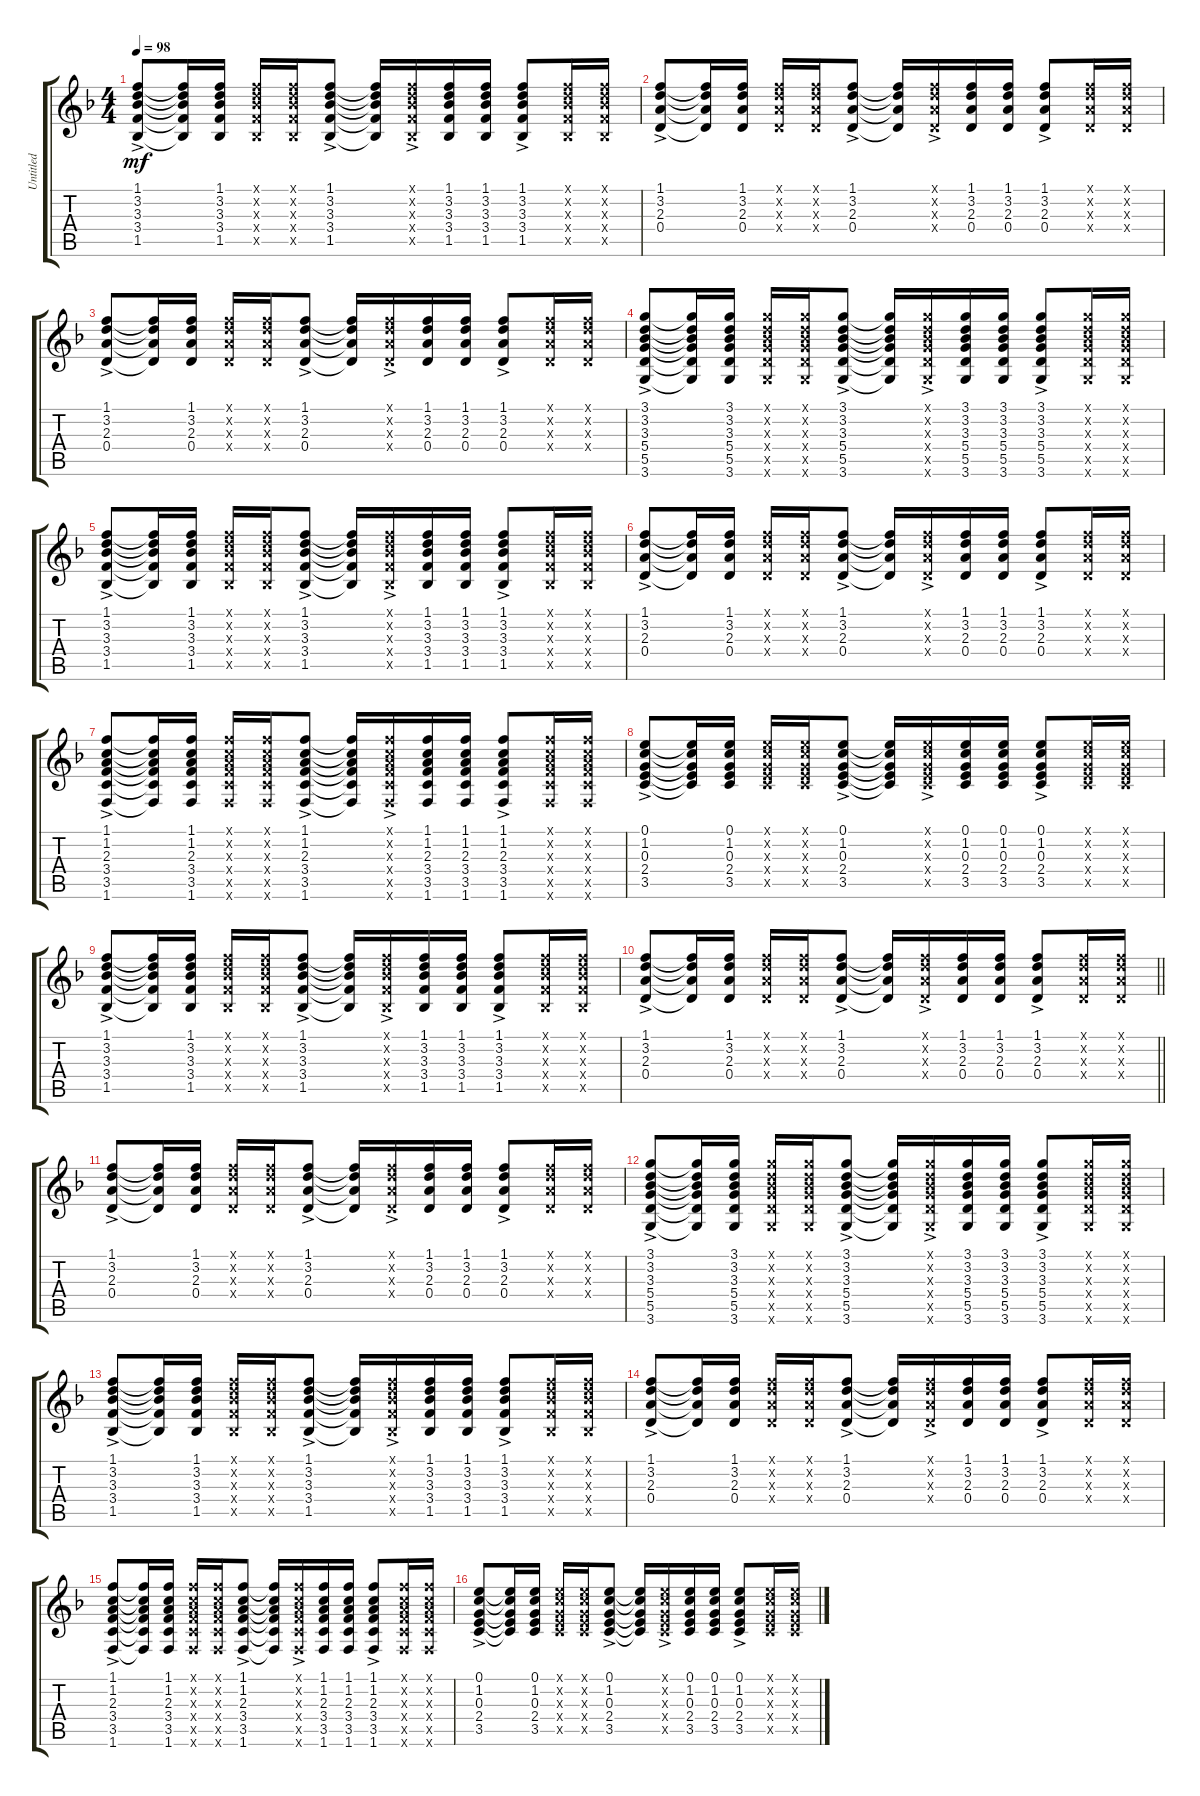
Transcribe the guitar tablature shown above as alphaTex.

\track ("Untitled" "Untitled") {instrument acousticguitarsteel}
\staff {score tabs}
\tuning (E4 B3 G3 D3 A2 E2) {hide}
\ts (4 4)
\tempo 98
\clef g2
\ks f
(1.1{ac} 3.2{ac} 3.3{ac} 3.4{ac} 1.5{ac}).8{dy mf instrument acousticguitarsteel} (1.1{t} 3.2{t} 3.3{t} 3.4{t} 1.5{t}).16 (1.1 3.2 3.3 3.4 1.5).16 (1.1{x} 3.2{x} 3.3{x} 3.4{x} 1.5{x}).16 (1.1{x} 3.2{x} 3.3{x} 3.4{x} 1.5{x}).16 (1.1{ac} 3.2{ac} 3.3{ac} 3.4{ac} 1.5{ac}).8 (1.1{t} 3.2{t} 3.3{t} 3.4{t} 1.5{t}).16 (1.1{ac x} 3.2{ac x} 3.3{ac x} 3.4{ac x} 1.5{ac x}).16 (1.1 3.2 3.3 3.4 1.5).16 (1.1 3.2 3.3 3.4 1.5).16 (1.1{ac} 3.2{ac} 3.3{ac} 3.4{ac} 1.5{ac}).8 (1.1{x} 3.2{x} 3.3{x} 3.4{x} 1.5{x}).16 (1.1{x} 3.2{x} 3.3{x} 3.4{x} 1.5{x}).16 |
(1.1{ac} 3.2{ac} 2.3{ac} 0.4{ac}).8 (1.1{t} 3.2{t} 2.3{t} 0.4{t}).16 (1.1 3.2 2.3 0.4).16 (1.1{x} 3.2{x} 2.3{x} 0.4{x}).16 (1.1{x} 3.2{x} 2.3{x} 0.4{x}).16 (1.1{ac} 3.2{ac} 2.3{ac} 0.4{ac}).8 (1.1{t} 3.2{t} 2.3{t} 0.4{t}).16 (1.1{ac x} 3.2{ac x} 2.3{ac x} 0.4{ac x}).16 (1.1 3.2 2.3 0.4).16 (1.1 3.2 2.3 0.4).16 (1.1{ac} 3.2{ac} 2.3{ac} 0.4{ac}).8 (1.1{x} 3.2{x} 2.3{x} 0.4{x}).16 (1.1{x} 3.2{x} 2.3{x} 0.4{x}).16 |
(1.1{ac} 3.2{ac} 2.3{ac} 0.4{ac}).8 (1.1{t} 3.2{t} 2.3{t} 0.4{t}).16 (1.1 3.2 2.3 0.4).16 (1.1{x} 3.2{x} 2.3{x} 0.4{x}).16 (1.1{x} 3.2{x} 2.3{x} 0.4{x}).16 (1.1{ac} 3.2{ac} 2.3{ac} 0.4{ac}).8 (1.1{t} 3.2{t} 2.3{t} 0.4{t}).16 (1.1{ac x} 3.2{ac x} 2.3{ac x} 0.4{ac x}).16 (1.1 3.2 2.3 0.4).16 (1.1 3.2 2.3 0.4).16 (1.1{ac} 3.2{ac} 2.3{ac} 0.4{ac}).8 (1.1{x} 3.2{x} 2.3{x} 0.4{x}).16 (1.1{x} 3.2{x} 2.3{x} 0.4{x}).16 |
(3.1{ac} 3.2{ac} 3.3{ac} 5.4{ac} 5.5{ac} 3.6{ac}).8 (3.1{t} 3.2{t} 3.3{t} 5.4{t} 5.5{t} 3.6{t}).16 (3.1 3.2 3.3 5.4 5.5 3.6).16 (3.1{x} 3.2{x} 3.3{x} 5.4{x} 5.5{x} 3.6{x}).16 (3.1{x} 3.2{x} 3.3{x} 5.4{x} 5.5{x} 3.6{x}).16 (3.1{ac} 3.2{ac} 3.3{ac} 5.4{ac} 5.5{ac} 3.6{ac}).8 (3.1{t} 3.2{t} 3.3{t} 5.4{t} 5.5{t} 3.6{t}).16 (3.1{ac x} 3.2{ac x} 3.3{ac x} 5.4{ac x} 5.5{ac x} 3.6{ac x}).16 (3.1 3.2 3.3 5.4 5.5 3.6).16 (3.1 3.2 3.3 5.4 5.5 3.6).16 (3.1{ac} 3.2{ac} 3.3{ac} 5.4{ac} 5.5{ac} 3.6{ac}).8 (3.1{x} 3.2{x} 3.3{x} 5.4{x} 5.5{x} 3.6{x}).16 (3.1{x} 3.2{x} 3.3{x} 5.4{x} 5.5{x} 3.6{x}).16 |
(1.1{ac} 3.2{ac} 3.3{ac} 3.4{ac} 1.5{ac}).8 (1.1{t} 3.2{t} 3.3{t} 3.4{t} 1.5{t}).16 (1.1 3.2 3.3 3.4 1.5).16 (1.1{x} 3.2{x} 3.3{x} 3.4{x} 1.5{x}).16 (1.1{x} 3.2{x} 3.3{x} 3.4{x} 1.5{x}).16 (1.1{ac} 3.2{ac} 3.3{ac} 3.4{ac} 1.5{ac}).8 (1.1{t} 3.2{t} 3.3{t} 3.4{t} 1.5{t}).16 (1.1{ac x} 3.2{ac x} 3.3{ac x} 3.4{ac x} 1.5{ac x}).16 (1.1 3.2 3.3 3.4 1.5).16 (1.1 3.2 3.3 3.4 1.5).16 (1.1{ac} 3.2{ac} 3.3{ac} 3.4{ac} 1.5{ac}).8 (1.1{x} 3.2{x} 3.3{x} 3.4{x} 1.5{x}).16 (1.1{x} 3.2{x} 3.3{x} 3.4{x} 1.5{x}).16 |
(1.1{ac} 3.2{ac} 2.3{ac} 0.4{ac}).8 (1.1{t} 3.2{t} 2.3{t} 0.4{t}).16 (1.1 3.2 2.3 0.4).16 (1.1{x} 3.2{x} 2.3{x} 0.4{x}).16 (1.1{x} 3.2{x} 2.3{x} 0.4{x}).16 (1.1{ac} 3.2{ac} 2.3{ac} 0.4{ac}).8 (1.1{t} 3.2{t} 2.3{t} 0.4{t}).16 (1.1{ac x} 3.2{ac x} 2.3{ac x} 0.4{ac x}).16 (1.1 3.2 2.3 0.4).16 (1.1 3.2 2.3 0.4).16 (1.1{ac} 3.2{ac} 2.3{ac} 0.4{ac}).8 (1.1{x} 3.2{x} 2.3{x} 0.4{x}).16 (1.1{x} 3.2{x} 2.3{x} 0.4{x}).16 |
(1.1{ac} 1.2{ac} 2.3{ac} 3.4{ac} 3.5{ac} 1.6{ac}).8 (1.1{t} 1.2{t} 2.3{t} 3.4{t} 3.5{t} 1.6{t}).16 (1.1 1.2 2.3 3.4 3.5 1.6).16 (1.1{x} 1.2{x} 2.3{x} 3.4{x} 3.5{x} 1.6{x}).16 (1.1{x} 1.2{x} 2.3{x} 3.4{x} 3.5{x} 1.6{x}).16 (1.1{ac} 1.2{ac} 2.3{ac} 3.4{ac} 3.5{ac} 1.6{ac}).8 (1.1{t} 1.2{t} 2.3{t} 3.4{t} 3.5{t} 1.6{t}).16 (1.1{ac x} 1.2{ac x} 2.3{ac x} 3.4{ac x} 3.5{ac x} 1.6{ac x}).16 (1.1 1.2 2.3 3.4 3.5 1.6).16 (1.1 1.2 2.3 3.4 3.5 1.6).16 (1.1{ac} 1.2{ac} 2.3{ac} 3.4{ac} 3.5{ac} 1.6{ac}).8 (1.1{x} 1.2{x} 2.3{x} 3.4{x} 3.5{x} 1.6{x}).16 (1.1{x} 1.2{x} 2.3{x} 3.4{x} 3.5{x} 1.6{x}).16 |
(0.1{ac} 1.2{ac} 0.3{ac} 2.4{ac} 3.5{ac}).8 (0.1{t} 1.2{t} 0.3{t} 2.4{t} 3.5{t}).16 (0.1 1.2 0.3 2.4 3.5).16 (0.1{x} 1.2{x} 0.3{x} 2.4{x} 3.5{x}).16 (0.1{x} 1.2{x} 0.3{x} 2.4{x} 3.5{x}).16 (0.1{ac} 1.2{ac} 0.3{ac} 2.4{ac} 3.5{ac}).8 (0.1{t} 1.2{t} 0.3{t} 2.4{t} 3.5{t}).16 (0.1{ac x} 1.2{ac x} 0.3{ac x} 2.4{ac x} 3.5{ac x}).16 (0.1 1.2 0.3 2.4 3.5).16 (0.1 1.2 0.3 2.4 3.5).16 (0.1{ac} 1.2{ac} 0.3{ac} 2.4{ac} 3.5{ac}).8 (0.1{x} 1.2{x} 0.3{x} 2.4{x} 3.5{x}).16 (0.1{x} 1.2{x} 0.3{x} 2.4{x} 3.5{x}).16 |
(1.1{ac} 3.2{ac} 3.3{ac} 3.4{ac} 1.5{ac}).8 (1.1{t} 3.2{t} 3.3{t} 3.4{t} 1.5{t}).16 (1.1 3.2 3.3 3.4 1.5).16 (1.1{x} 3.2{x} 3.3{x} 3.4{x} 1.5{x}).16 (1.1{x} 3.2{x} 3.3{x} 3.4{x} 1.5{x}).16 (1.1{ac} 3.2{ac} 3.3{ac} 3.4{ac} 1.5{ac}).8 (1.1{t} 3.2{t} 3.3{t} 3.4{t} 1.5{t}).16 (1.1{ac x} 3.2{ac x} 3.3{ac x} 3.4{ac x} 1.5{ac x}).16 (1.1 3.2 3.3 3.4 1.5).16 (1.1 3.2 3.3 3.4 1.5).16 (1.1{ac} 3.2{ac} 3.3{ac} 3.4{ac} 1.5{ac}).8 (1.1{x} 3.2{x} 3.3{x} 3.4{x} 1.5{x}).16 (1.1{x} 3.2{x} 3.3{x} 3.4{x} 1.5{x}).16 |
\barLineRight lightlight
(1.1{ac} 3.2{ac} 2.3{ac} 0.4{ac}).8 (1.1{t} 3.2{t} 2.3{t} 0.4{t}).16 (1.1 3.2 2.3 0.4).16 (1.1{x} 3.2{x} 2.3{x} 0.4{x}).16 (1.1{x} 3.2{x} 2.3{x} 0.4{x}).16 (1.1{ac} 3.2{ac} 2.3{ac} 0.4{ac}).8 (1.1{t} 3.2{t} 2.3{t} 0.4{t}).16 (1.1{ac x} 3.2{ac x} 2.3{ac x} 0.4{ac x}).16 (1.1 3.2 2.3 0.4).16 (1.1 3.2 2.3 0.4).16 (1.1{ac} 3.2{ac} 2.3{ac} 0.4{ac}).8 (1.1{x} 3.2{x} 2.3{x} 0.4{x}).16 (1.1{x} 3.2{x} 2.3{x} 0.4{x}).16 |
(1.1{ac} 3.2{ac} 2.3{ac} 0.4{ac}).8 (1.1{t} 3.2{t} 2.3{t} 0.4{t}).16 (1.1 3.2 2.3 0.4).16 (1.1{x} 3.2{x} 2.3{x} 0.4{x}).16 (1.1{x} 3.2{x} 2.3{x} 0.4{x}).16 (1.1{ac} 3.2{ac} 2.3{ac} 0.4{ac}).8 (1.1{t} 3.2{t} 2.3{t} 0.4{t}).16 (1.1{ac x} 3.2{ac x} 2.3{ac x} 0.4{ac x}).16 (1.1 3.2 2.3 0.4).16 (1.1 3.2 2.3 0.4).16 (1.1{ac} 3.2{ac} 2.3{ac} 0.4{ac}).8 (1.1{x} 3.2{x} 2.3{x} 0.4{x}).16 (1.1{x} 3.2{x} 2.3{x} 0.4{x}).16 |
(3.1{ac} 3.2{ac} 3.3{ac} 5.4{ac} 5.5{ac} 3.6{ac}).8 (3.1{t} 3.2{t} 3.3{t} 5.4{t} 5.5{t} 3.6{t}).16 (3.1 3.2 3.3 5.4 5.5 3.6).16 (3.1{x} 3.2{x} 3.3{x} 5.4{x} 5.5{x} 3.6{x}).16 (3.1{x} 3.2{x} 3.3{x} 5.4{x} 5.5{x} 3.6{x}).16 (3.1{ac} 3.2{ac} 3.3{ac} 5.4{ac} 5.5{ac} 3.6{ac}).8 (3.1{t} 3.2{t} 3.3{t} 5.4{t} 5.5{t} 3.6{t}).16 (3.1{ac x} 3.2{ac x} 3.3{ac x} 5.4{ac x} 5.5{ac x} 3.6{ac x}).16 (3.1 3.2 3.3 5.4 5.5 3.6).16 (3.1 3.2 3.3 5.4 5.5 3.6).16 (3.1{ac} 3.2{ac} 3.3{ac} 5.4{ac} 5.5{ac} 3.6{ac}).8 (3.1{x} 3.2{x} 3.3{x} 5.4{x} 5.5{x} 3.6{x}).16 (3.1{x} 3.2{x} 3.3{x} 5.4{x} 5.5{x} 3.6{x}).16 |
(1.1{ac} 3.2{ac} 3.3{ac} 3.4{ac} 1.5{ac}).8 (1.1{t} 3.2{t} 3.3{t} 3.4{t} 1.5{t}).16 (1.1 3.2 3.3 3.4 1.5).16 (1.1{x} 3.2{x} 3.3{x} 3.4{x} 1.5{x}).16 (1.1{x} 3.2{x} 3.3{x} 3.4{x} 1.5{x}).16 (1.1{ac} 3.2{ac} 3.3{ac} 3.4{ac} 1.5{ac}).8 (1.1{t} 3.2{t} 3.3{t} 3.4{t} 1.5{t}).16 (1.1{ac x} 3.2{ac x} 3.3{ac x} 3.4{ac x} 1.5{ac x}).16 (1.1 3.2 3.3 3.4 1.5).16 (1.1 3.2 3.3 3.4 1.5).16 (1.1{ac} 3.2{ac} 3.3{ac} 3.4{ac} 1.5{ac}).8 (1.1{x} 3.2{x} 3.3{x} 3.4{x} 1.5{x}).16 (1.1{x} 3.2{x} 3.3{x} 3.4{x} 1.5{x}).16 |
(1.1{ac} 3.2{ac} 2.3{ac} 0.4{ac}).8 (1.1{t} 3.2{t} 2.3{t} 0.4{t}).16 (1.1 3.2 2.3 0.4).16 (1.1{x} 3.2{x} 2.3{x} 0.4{x}).16 (1.1{x} 3.2{x} 2.3{x} 0.4{x}).16 (1.1{ac} 3.2{ac} 2.3{ac} 0.4{ac}).8 (1.1{t} 3.2{t} 2.3{t} 0.4{t}).16 (1.1{ac x} 3.2{ac x} 2.3{ac x} 0.4{ac x}).16 (1.1 3.2 2.3 0.4).16 (1.1 3.2 2.3 0.4).16 (1.1{ac} 3.2{ac} 2.3{ac} 0.4{ac}).8 (1.1{x} 3.2{x} 2.3{x} 0.4{x}).16 (1.1{x} 3.2{x} 2.3{x} 0.4{x}).16 |
(1.1{ac} 1.2{ac} 2.3{ac} 3.4{ac} 3.5{ac} 1.6{ac}).8 (1.1{t} 1.2{t} 2.3{t} 3.4{t} 3.5{t} 1.6{t}).16 (1.1 1.2 2.3 3.4 3.5 1.6).16 (1.1{x} 1.2{x} 2.3{x} 3.4{x} 3.5{x} 1.6{x}).16 (1.1{x} 1.2{x} 2.3{x} 3.4{x} 3.5{x} 1.6{x}).16 (1.1{ac} 1.2{ac} 2.3{ac} 3.4{ac} 3.5{ac} 1.6{ac}).8 (1.1{t} 1.2{t} 2.3{t} 3.4{t} 3.5{t} 1.6{t}).16 (1.1{ac x} 1.2{ac x} 2.3{ac x} 3.4{ac x} 3.5{ac x} 1.6{ac x}).16 (1.1 1.2 2.3 3.4 3.5 1.6).16 (1.1 1.2 2.3 3.4 3.5 1.6).16 (1.1{ac} 1.2{ac} 2.3{ac} 3.4{ac} 3.5{ac} 1.6{ac}).8 (1.1{x} 1.2{x} 2.3{x} 3.4{x} 3.5{x} 1.6{x}).16 (1.1{x} 1.2{x} 2.3{x} 3.4{x} 3.5{x} 1.6{x}).16 |
(0.1{ac} 1.2{ac} 0.3{ac} 2.4{ac} 3.5{ac}).8 (0.1{t} 1.2{t} 0.3{t} 2.4{t} 3.5{t}).16 (0.1 1.2 0.3 2.4 3.5).16 (0.1{x} 1.2{x} 0.3{x} 2.4{x} 3.5{x}).16 (0.1{x} 1.2{x} 0.3{x} 2.4{x} 3.5{x}).16 (0.1{ac} 1.2{ac} 0.3{ac} 2.4{ac} 3.5{ac}).8 (0.1{t} 1.2{t} 0.3{t} 2.4{t} 3.5{t}).16 (0.1{ac x} 1.2{ac x} 0.3{ac x} 2.4{ac x} 3.5{ac x}).16 (0.1 1.2 0.3 2.4 3.5).16 (0.1 1.2 0.3 2.4 3.5).16 (0.1{ac} 1.2{ac} 0.3{ac} 2.4{ac} 3.5{ac}).8 (0.1{x} 1.2{x} 0.3{x} 2.4{x} 3.5{x}).16 (0.1{x} 1.2{x} 0.3{x} 2.4{x} 3.5{x}).16
